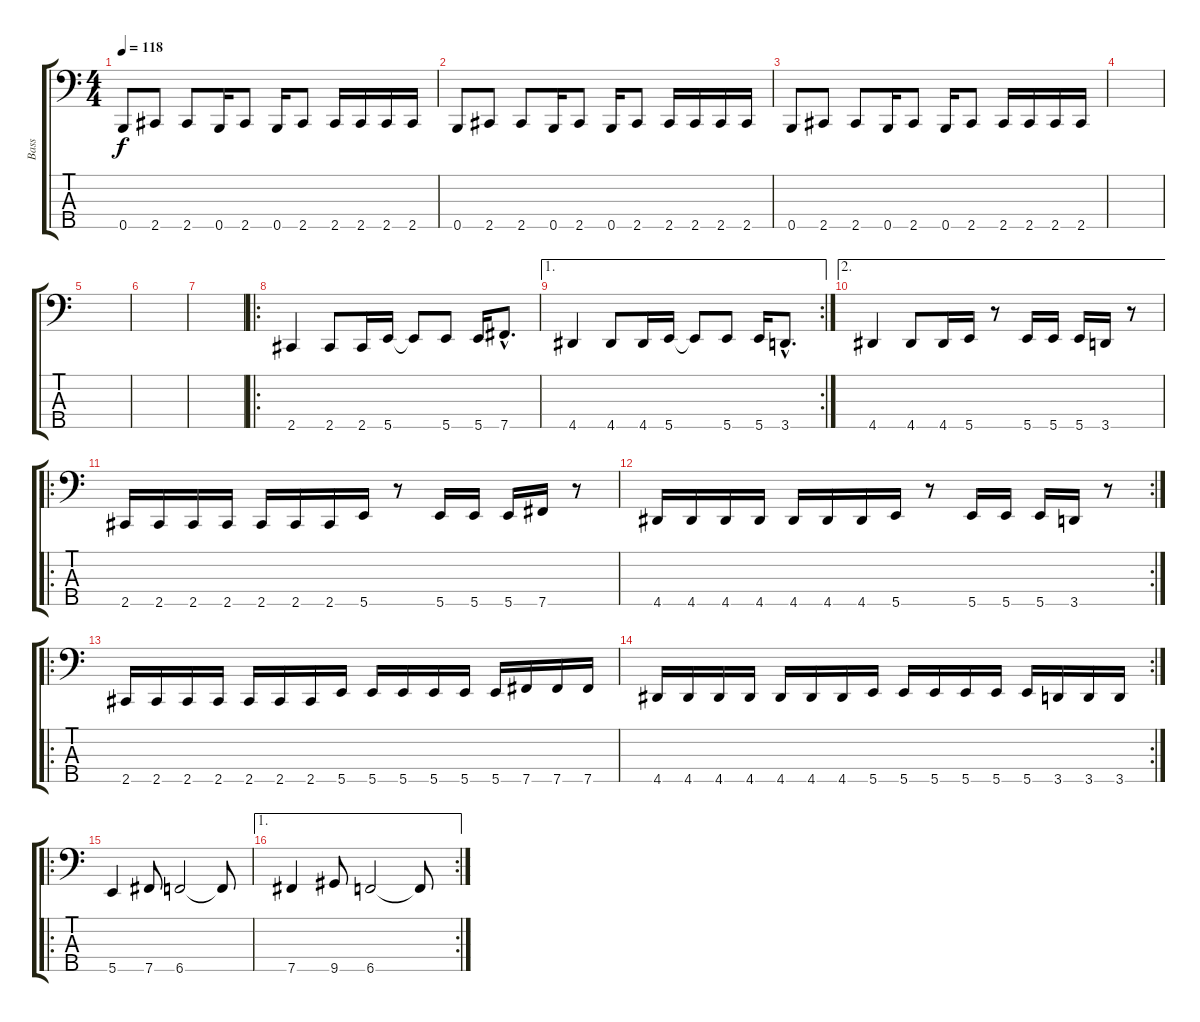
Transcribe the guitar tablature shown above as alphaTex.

\track ("Bass" "Bass") {instrument electricbassfinger}
\staff {score tabs}
\tuning (G2 D2 A1 E1 B0) {hide}
\ts (4 4)
\tempo 118
\clef f4
\ks c
0.5.8{dy f} 2.5.8 2.5.8 0.5.16 2.5.8 0.5.16 2.5.8 2.5.16 2.5.16 2.5.16 2.5.16 |
0.5.8 2.5.8 2.5.8 0.5.16 2.5.8 0.5.16 2.5.8 2.5.16 2.5.16 2.5.16 2.5.16 |
0.5.8 2.5.8 2.5.8 0.5.16 2.5.8 0.5.16 2.5.8 2.5.16 2.5.16 2.5.16 2.5.16 |
|
|
|
|
\ro
2.5.4 2.5.8 2.5.16 5.5.16 5.5{t}.8 5.5.8 5.5.16 7.5{hac}.8{d} |
\ae 1
\rc 2
4.5.4 4.5.8 4.5.16 5.5.16 5.5{t}.8 5.5.8 5.5.16 3.5{hac}.8{d} |
\ae 2
4.5.4 4.5.8 4.5.16 5.5.16 r.8 5.5.16 5.5.16 5.5.16 3.5.16 r.8 |
\ro
2.5.16 2.5.16 2.5.16 2.5.16 2.5.16 2.5.16 2.5.16 5.5.16 r.8 5.5.16 5.5.16 5.5.16 7.5.16 r.8 |
\rc 2
4.5.16 4.5.16 4.5.16 4.5.16 4.5.16 4.5.16 4.5.16 5.5.16 r.8 5.5.16 5.5.16 5.5.16 3.5.16 r.8 |
\ro
2.5.16 2.5.16 2.5.16 2.5.16 2.5.16 2.5.16 2.5.16 5.5.16 5.5.16 5.5.16 5.5.16 5.5.16 5.5.16 7.5.16 7.5.16 7.5.16 |
\rc 2
4.5.16 4.5.16 4.5.16 4.5.16 4.5.16 4.5.16 4.5.16 5.5.16 5.5.16 5.5.16 5.5.16 5.5.16 5.5.16 3.5.16 3.5.16 3.5.16 |
\ro
5.5.4 7.5.8 6.5.2 6.5{t}.8 |
\ae 1
\rc 2
7.5.4 9.5.8 6.5.2 6.5{t}.8
